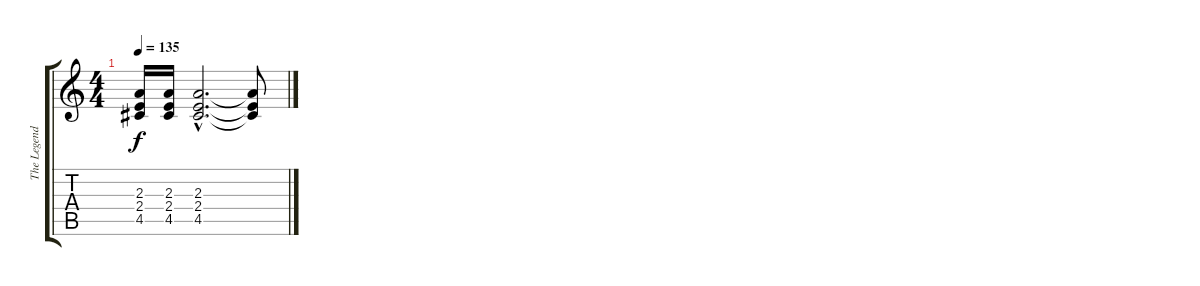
\track ("The Legend of Zelda: A Link to the Past" "The Legend") {instrument acousticguitarnylon}
\staff {score tabs}
\tuning (E4 B3 G3 D3 A2 E2) {hide}
\ts (4 4)
\tempo 135
\clef g2
\ks c
(2.3 2.4 4.5).16{dy f instrument acousticguitarnylon} (2.3 2.4 4.5).16{volume 8} (2.3{hac} 2.4{hac} 4.5{hac}).2{d volume 12} (2.3{t} 2.4{t} 4.5{t}).8
